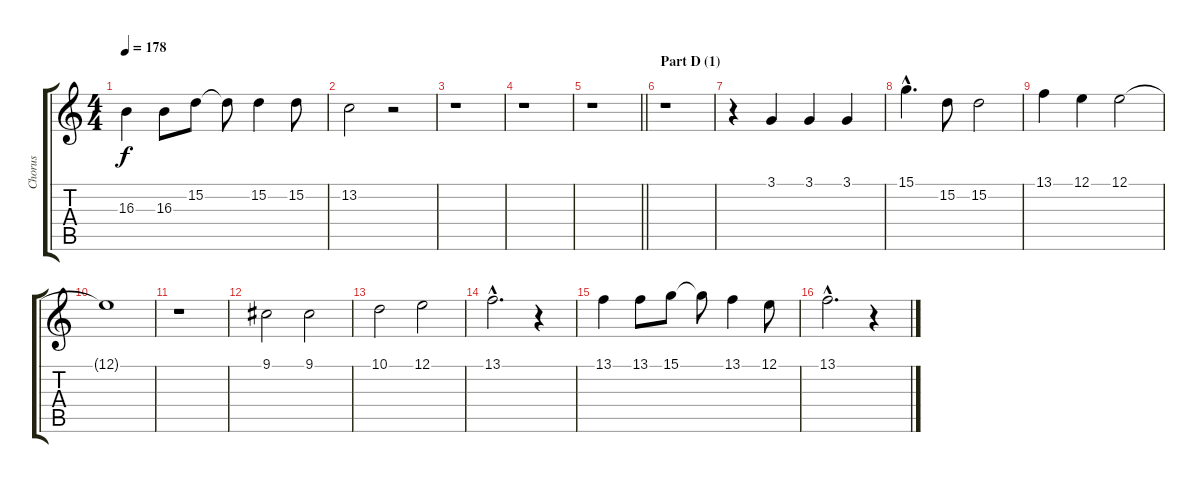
\track ("Chorus" "Chorus") {instrument trumpet}
\staff {score tabs}
\tuning (E4 B3 G3 D3 A2 E2) {hide}
\ts (4 4)
\tempo 178
\clef g2
\ks c
16.3.4{dy f} 16.3.8 15.2.8 15.2{t}.8 15.2.4 15.2.8 |
13.2.2 r.2 |
r.1 |
r.1 |
\barLineRight lightlight
r.1 |
\section ("" "Part D (1)")
r.1 |
r.4 3.1.4 3.1.4 3.1.4 |
15.1{hac}.4{d} 15.2.8 15.2.2 |
13.1.4 12.1.4 12.1.2 |
12.1{t}.1 |
r.1 |
9.1.2 9.1.2 |
10.1.2 12.1.2 |
13.1{hac}.2{d} r.4 |
13.1.4 13.1.8 15.1.8 15.1{t}.8 13.1.4 12.1.8 |
13.1{hac}.2{d} r.4
